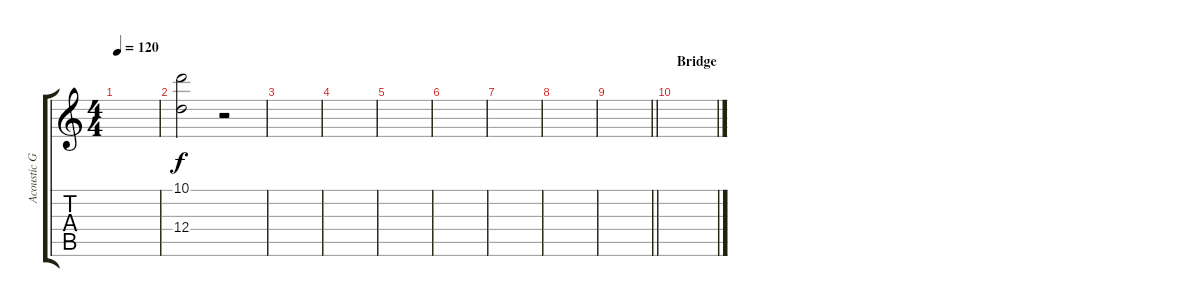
\track ("Acoustic Guitar" "Acoustic G") {instrument acousticguitarsteel}
\staff {score tabs}
\tuning (E4 B3 G3 D3 A2 E2) {hide}
\ts (4 4)
\tempo 120
\clef g2
\ks c
|
(10.1 12.4).2{volume 16 instrument flute} r.2 |
|
|
|
|
|
|
\barLineRight lightlight
|
\section ("" "Bridge")
